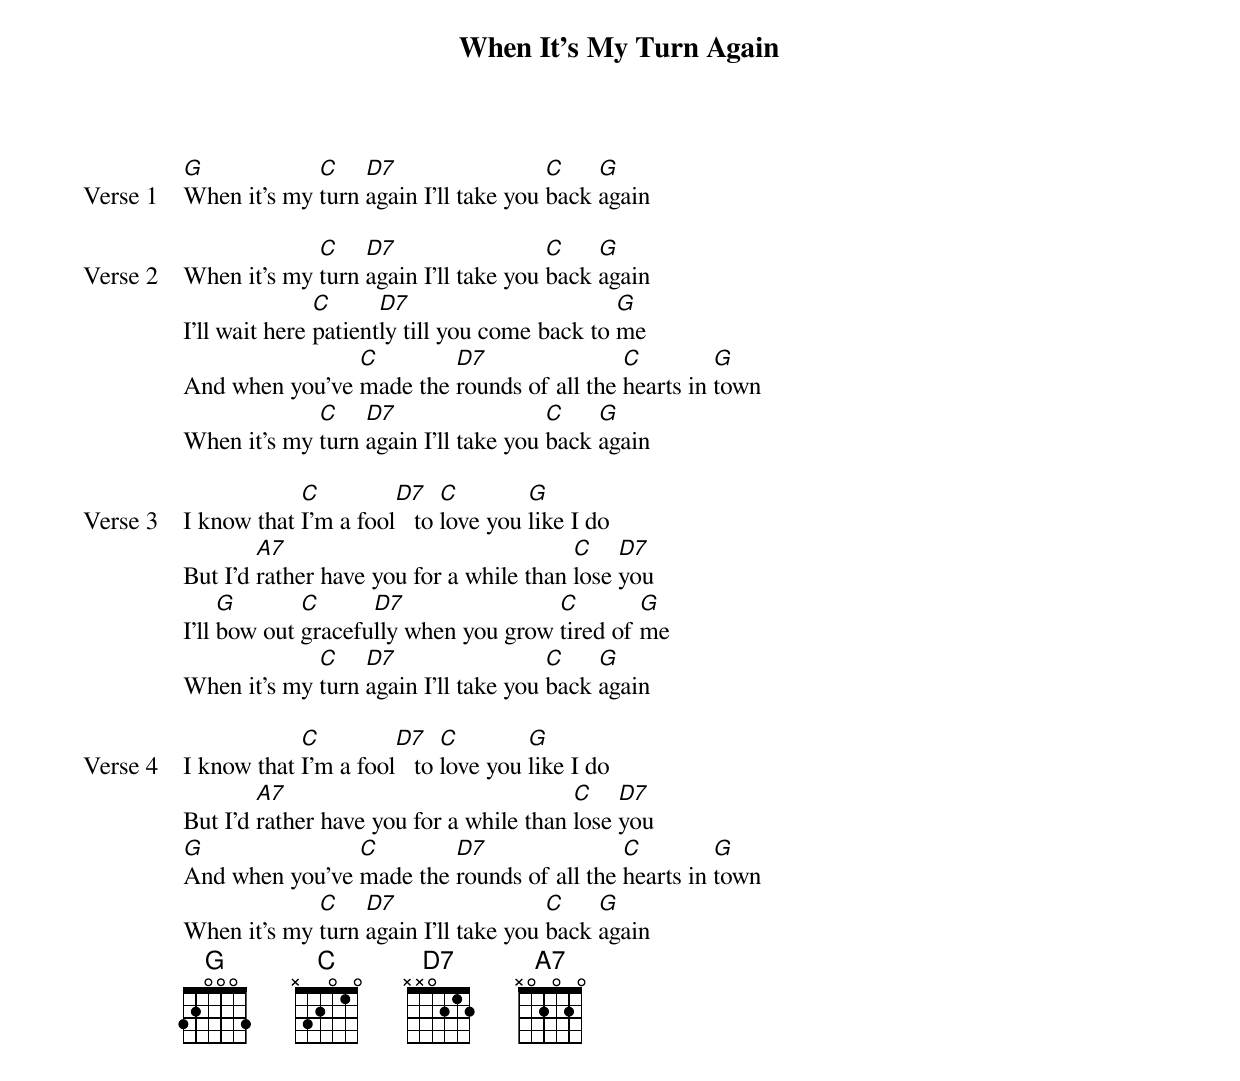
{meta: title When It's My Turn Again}
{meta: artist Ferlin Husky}
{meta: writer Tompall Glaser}

{start_of_verse: Verse 1}
[G]When it's my [C]turn [D7]again I'll take you [C]back [G]again
{end_of_verse}

{start_of_verse: Verse 2}
When it's my [C]turn [D7]again I'll take you [C]back [G]again
I'll wait here [C]patient[D7]ly till you come back to [G]me
And when you've [C]made the [D7]rounds of all the [C]hearts in [G]town
When it's my [C]turn [D7]again I'll take you [C]back [G]again
{end_of_verse}

{start_of_verse: Verse 3}
I know that [C]I'm a fool[D7]   to [C]love you [G]like I do
But I'd [A7]rather have you for a while than [C]lose [D7]you
I'll [G]bow out [C]gracefu[D7]lly when you grow [C]tired of [G]me
When it's my [C]turn [D7]again I'll take you [C]back [G]again
{end_of_verse}

{start_of_verse: Verse 4}
I know that [C]I'm a fool[D7]   to [C]love you [G]like I do
But I'd [A7]rather have you for a while than [C]lose [D7]you
[G]And when you've [C]made the [D7]rounds of all the [C]hearts in [G]town
When it's my [C]turn [D7]again I'll take you [C]back [G]again
{end_of_verse}
